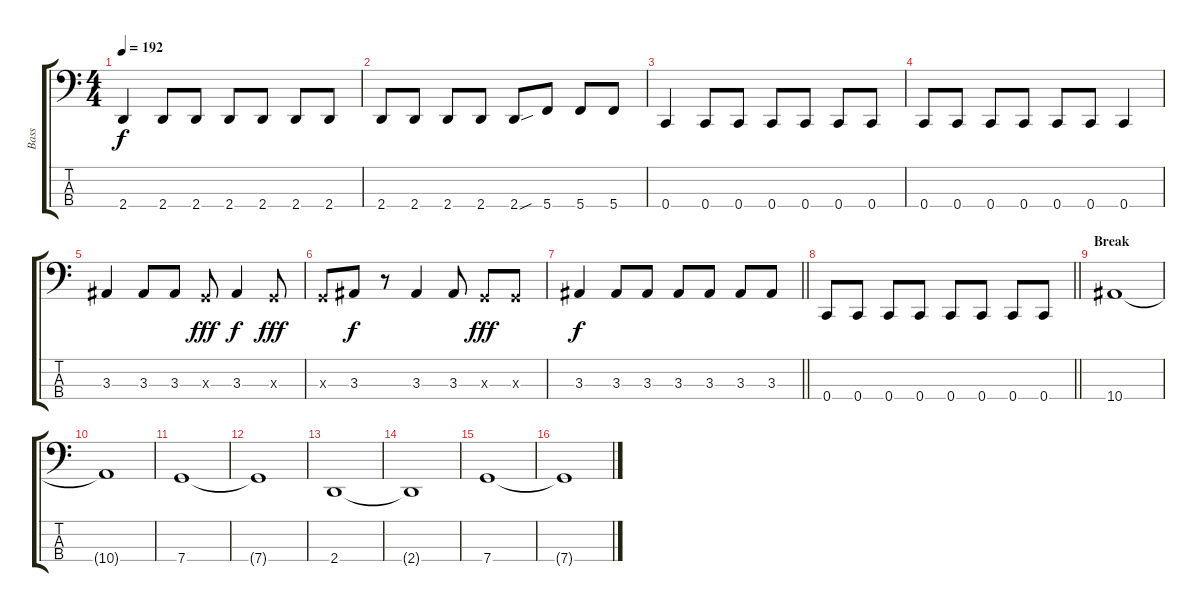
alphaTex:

\track ("Bass" "Bass") {instrument electricbasspick}
\staff {score tabs}
\tuning (F2 C2 G1 C1) {hide}
\ts (4 4)
\tempo 192
\clef f4
\ks c
2.4.4{dy f} 2.4.8 2.4.8 2.4.8 2.4.8 2.4.8 2.4.8 |
2.4.8 2.4.8 2.4.8 2.4.8 2.4{sou}.8 5.4.8 5.4.8 5.4.8 |
0.4.4 0.4.8 0.4.8 0.4.8 0.4.8 0.4.8 0.4.8 |
0.4.8 0.4.8 0.4.8 0.4.8 0.4.8 0.4.8 0.4.4 |
3.3.4 3.3.8 3.3.8 0.3{x}.8{dy fff} 3.3.4{dy f} 0.3{x}.8{dy fff} |
0.3{x}.8 3.3.8{dy f} r.8 3.3.4 3.3.8 0.3{x}.8{dy fff} 0.3{x}.8 |
\barLineRight lightlight
3.3.4{dy f} 3.3.8 3.3.8 3.3.8 3.3.8 3.3.8 3.3.8 |
\barLineRight lightlight
0.4.8 0.4.8 0.4.8 0.4.8 0.4.8 0.4.8 0.4.8 0.4.8 |
\section ("" "Break")
10.4.1 |
10.4{t}.1 |
7.4.1 |
7.4{t}.1 |
2.4.1 |
2.4{t}.1 |
7.4.1 |
7.4{t}.1
